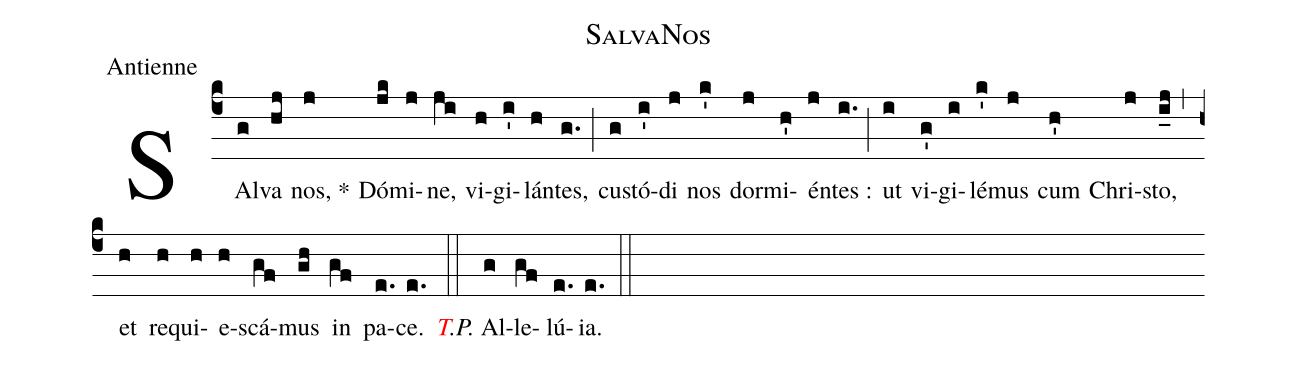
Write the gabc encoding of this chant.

name:SalvaNos;
office-part:Antienne;
%%
(c4) SAl(g)va(hj) nos, *(j) Dó(jk)mi(j)ne,(ji) vi(h)gi(i')lán(h)tes,(g.) (;) cu(g)stó(i')di(j) nos(k') dor(j)mi(h')én(j)tes :(i.) (;) ut(i) vi(g')gi(i)lé(k')mus(j) cum(h') Chri(j)sto,(i_j) (,) et(h) re(h)qui(h)e(h)scá(gf)mus(gh) in(gf) pa(e.)ce.(e.) (::)

<i><v>{\red T.P.}</v></i> {A}l(g)le(gf)lú(e.)ia.(e.) (::)
